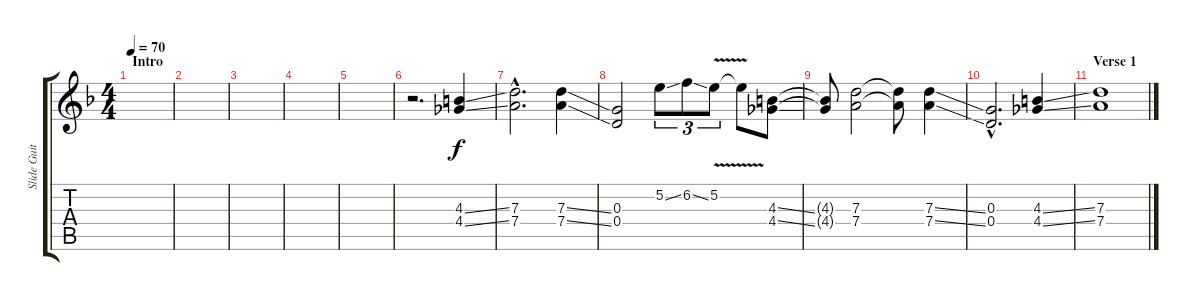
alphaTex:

\track ("Slide Guitar" "Slide Guit") {instrument overdrivenguitar}
\staff {score tabs}
\tuning (E4 B3 G3 D3 A2 E2) {hide}
\ts (4 4)
\section ("" "Intro")
\tempo 70
\clef g2
\ks f
|
|
|
|
|
r.2{d} (4.3{ss} 4.4{ss}).4 |
(7.3{hac} 7.4{hac}).2{d} (7.3{ss} 7.4{ss}).4 |
(0.3 0.4).2 5.2{ss}.8{tu (3 2)} 6.2{ss}.8{tu (3 2)} 5.2{v}.8{tu (3 2)} 5.2{t}.8 (4.3{ss} 4.4{ss}).8 |
(4.3{t} 4.4{t}).8 (7.3 7.4).2 (7.3{t} 7.4{t}).8 (7.3{ss} 7.4{ss}).4 |
(0.3{hac} 0.4{hac}).2{d} (4.3{ss} 4.4{ss}).4 |
\section ("" "Verse 1")
(7.3 7.4).1{volume 0}
